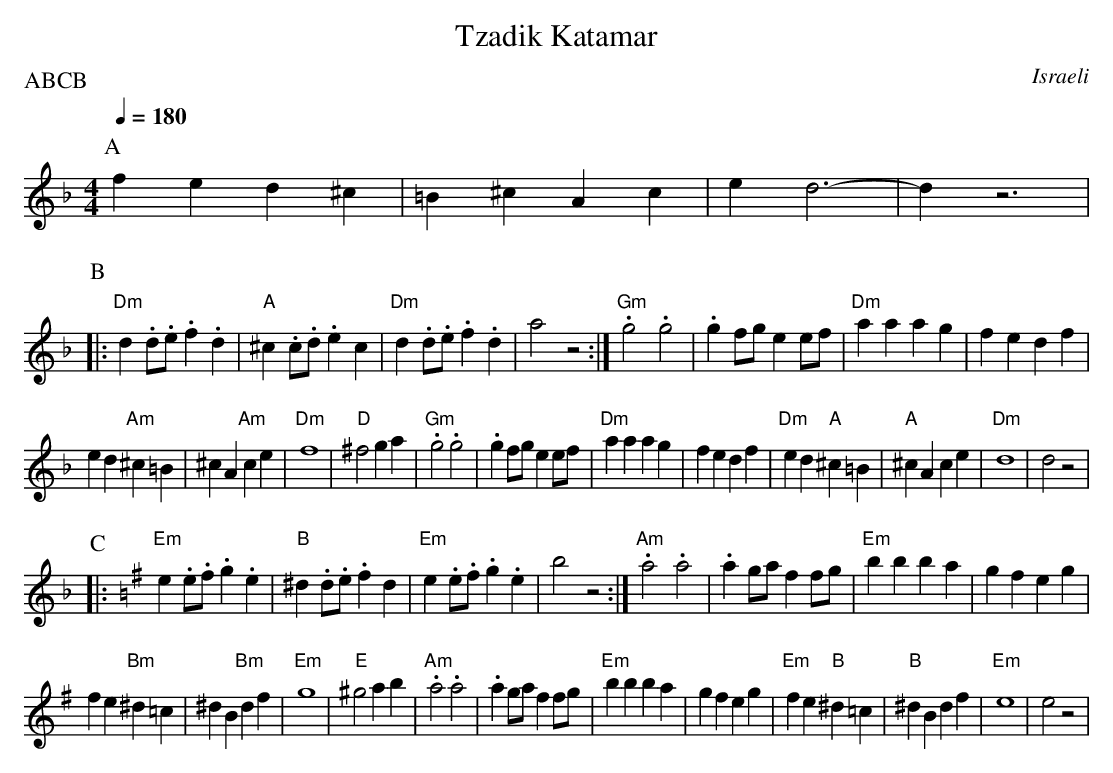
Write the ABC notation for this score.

X:1
T:Tzadik Katamar
O:Israeli
Q:1/4=180
L:1/8
M:4/4
P:ABCB
K:Dm
P:A
f2 e2 d2 ^c2| =B2 ^c2 A2 c2| e2 d6-| d2 z6|
P:B
|: "Dm"d2 .d.e .f2 .d2| "A"^c2 .c.d .e2 c2| "Dm"d2 .d.e .f2 .d2| a4 z4:|\
"Gm".g4 .g4| .g2 fg e2 ef| "Dm"a2 a2 a2 g2 | f2 e2 d2 f2|
e2 d2 "Am"^c2 =B2| ^c2 A2 "Am"c2 e2| "Dm"f8| "D"^f4 g2 a2|\
"Gm".g4 .g4| .g2 fg e2 ef| "Dm"a2 a2 a2 g2 | f2 e2 d2 f2|\
"Dm"e2 d2 "A"^c2 =B2| "A"^c2 A2 c2 e2| "Dm"d8|d4 z4|
P:C
K:Em
|: "Em"e2 .e.f .g2 .e2| "B"^d2 .d.e .f2 d2| "Em"e2 .e.f .g2 .e2| b4 z4:|\
"Am" .a4 .a4| .a2 ga f2 fg| "Em" b2 b2 b2 a2| g2 f2 e2 g2|
f2 e2 "Bm" ^d2 =c2|^d2 B2 "Bm"d2 f2| "Em"g8| "E"^g4 a2 b2|\
"Am".a4 .a4| .a2 ga f2 fg| "Em" b2 b2 b2 a2| g2 f2 e2 g2|\
"Em"f2 e2 "B"^d2 =c2| "B"^d2 B2 d2 f2| "Em"e8|e4 z4|
